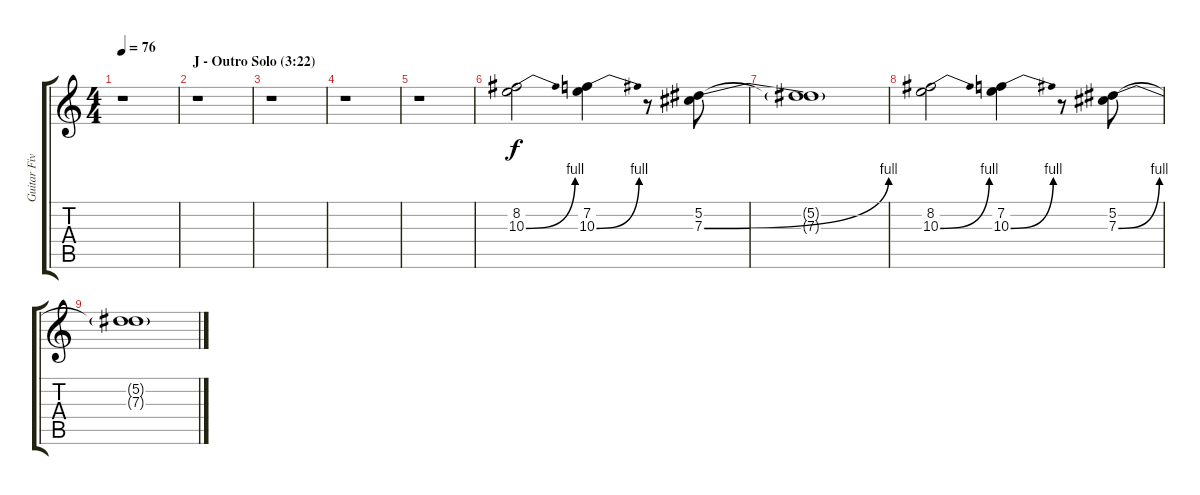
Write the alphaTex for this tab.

\track ("Guitar Five" "Guitar Fiv") {instrument distortionguitar}
\staff {score tabs}
\tuning (Eb4 Bb3 Gb3 Db3 Ab2 Eb2) {hide}
\ts (4 4)
\tempo 76
\clef g2
\ks c
r.1{dy f} |
\section ("" "J - Outro Solo (3:22)")
r.1 |
r.1 |
r.1 |
r.1 |
(8.2 10.3{be (bend 0 0 60 4)}).2 (7.2 10.3{be (bend 0 0 60 4)}).4 r.8 (5.2 7.3{be (bend 0 0 60 4)}).8 |
(5.2{t} 7.3{t}).1 |
(8.2 10.3{be (bend 0 0 60 4)}).2 (7.2 10.3{be (bend 0 0 60 4)}).4 r.8 (5.2 7.3{be (bend 0 0 60 4)}).8 |
(5.2{t} 7.3{t}).1
